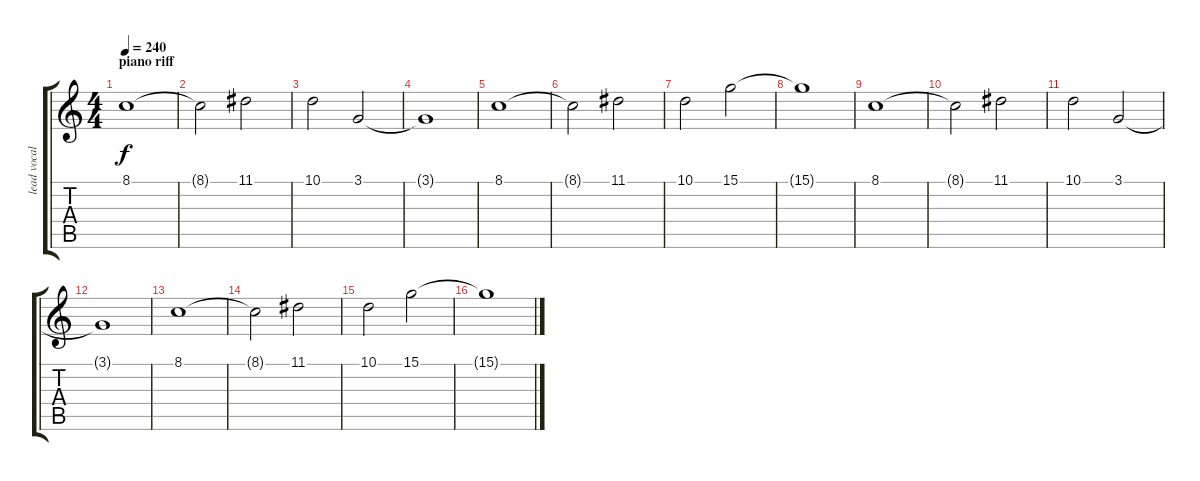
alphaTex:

\track ("lead vocals(fabio lione)" "lead vocal") {instrument flute}
\staff {score tabs}
\tuning (E4 B3 G3 D3 A2 E2) {hide}
\ts (4 4)
\section ("" "piano riff")
\tempo 240
\clef g2
\ks c
8.1.1{dy f} |
8.1{t}.2 11.1.2 |
10.1.2 3.1.2 |
3.1{t}.1 |
8.1.1 |
8.1{t}.2 11.1.2 |
10.1.2 15.1.2 |
15.1{t}.1 |
8.1.1 |
8.1{t}.2 11.1.2 |
10.1.2 3.1.2 |
3.1{t}.1 |
8.1.1 |
8.1{t}.2 11.1.2 |
10.1.2 15.1.2 |
15.1{t}.1
